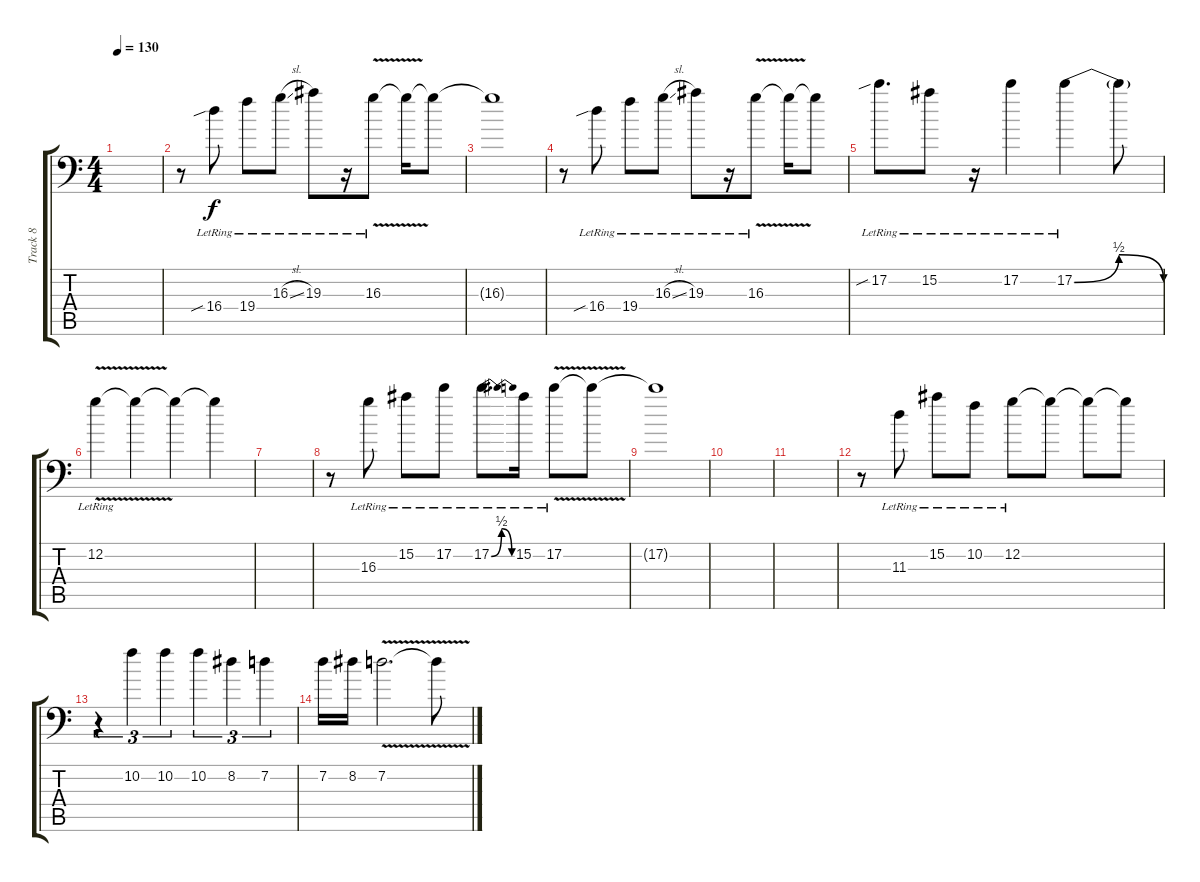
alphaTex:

\track ("Track 8" "Track 8") {instrument acousticguitarnylon}
\staff {score tabs}
\tuning (C4 G3 Eb3 Bb2 F2 Bb1) {hide}
\ts (4 4)
\tempo 130
\clef f4
\ks c
|
r.8{volume 12} 16.4{sib lr}.8 19.4{lr}.8 16.3{sl lr}.8 19.3{lr}.8 r.16 16.3{v lr}.8 16.3{t}.16 16.3{t}.8 |
16.3{t}.1 |
r.8 16.4{sib lr}.8 19.4{lr}.8 16.3{sl lr}.8 19.3{lr}.8 r.16 16.3{v lr}.8 16.3{t}.16 16.3{t}.8 |
17.2{sib lr}.8{d} 15.2{lr}.8 r.16 17.2{lr}.4 17.2{be (bendrelease 0 0 15 2 36 2 60 0) lr}.4 17.2{t}.8 |
12.2{v lr}.4 12.2{t}.4 12.2{t}.4 12.2{t}.4 |
|
r.8 16.3{lr}.8 15.2{lr}.8 17.2{lr}.8 17.2{be (bendrelease 0 0 15 2 38 2 60 0) lr}.8{d} 15.2{lr}.16 17.2{v lr}.8 17.2{t}.8 |
17.2{t}.1 |
|
|
r.8 11.3{lr}.8 15.2{lr}.8 10.2{lr}.8 12.2{lr}.8 12.2{t}.8 12.2{t}.8 12.2{t}.8 |
r.4{tu (3 2)} 10.2.4{tu (3 2)} 10.2.4{tu (3 2)} 10.2.4{tu (3 2)} 8.2.4{tu (3 2)} 7.2.4{tu (3 2)} |
7.2.16 8.2.16 7.2{v}.2{d} 7.2{t}.8
